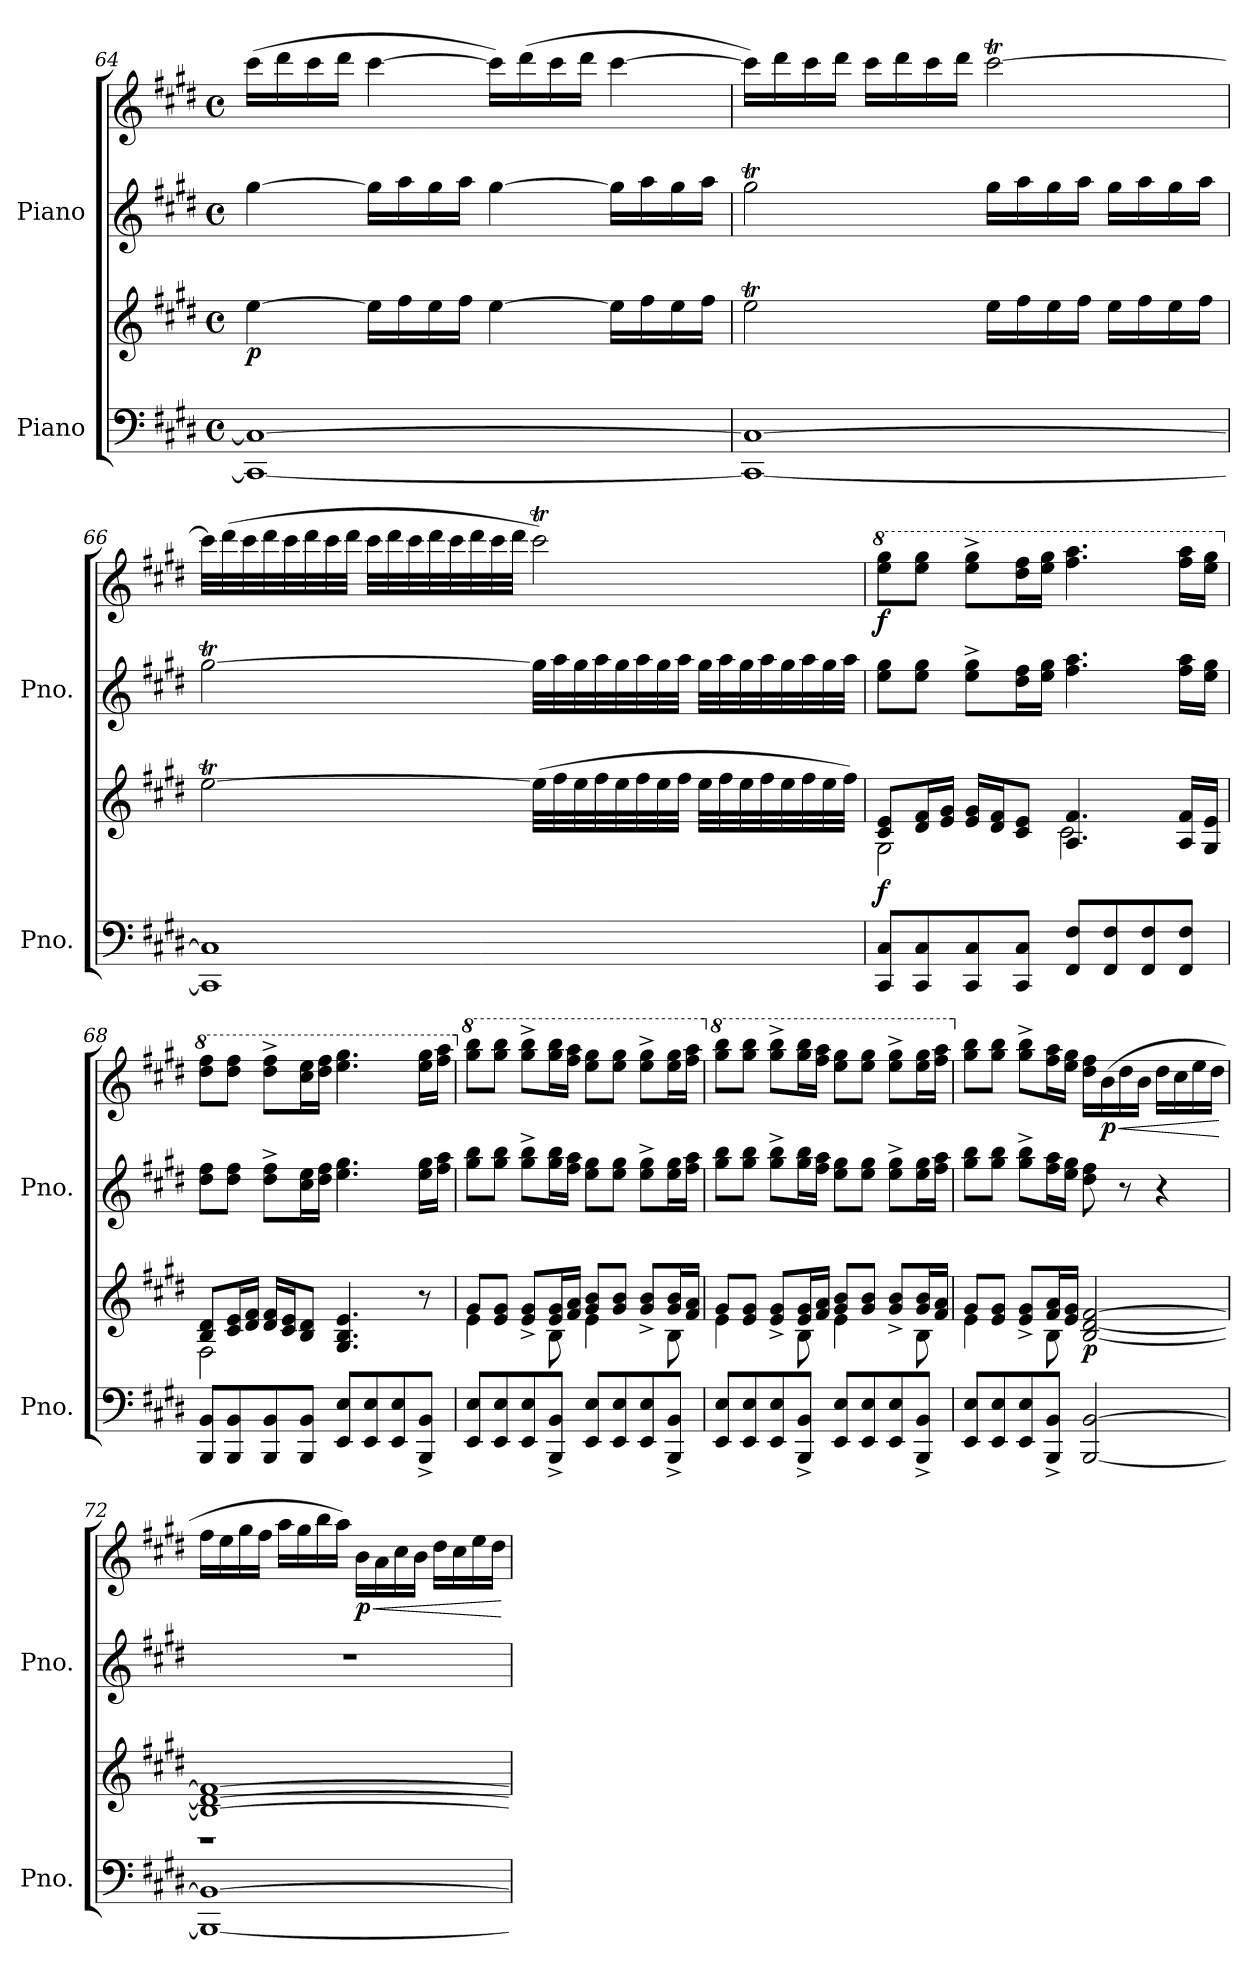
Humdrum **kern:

**kern	**kern	**dynam	**kern	**kern	**dynam
*part2	*part2	*part2	*part1	*part1	*part1
*staff4	*staff3	*staff3/4	*staff2	*staff1	*staff1/2
*I"Piano	*	*	*I"Piano	*	*
*I'Pno.	*	*	*I'Pno.	*	*
*clefF4	*clefG2	*	*clefG2	*clefG2	*
*k[f#c#g#d#]	*k[f#c#g#d#]	*	*k[f#c#g#d#]	*k[f#c#g#d#]	*
*M4/4	*M4/4	*	*M4/4	*M4/4	*
*met(c)	*met(c)	*	*met(c)	*met(c)	*
=64	=64	=64	=64	=64	=64
!	!	!LO:DY:b	!	!	!
1CC#_ 1C#_	[4ee\	p	[4gg#\	(>16ccc#\LL	.
.	.	.	.	16ddd#\	.
.	.	.	.	16ccc#\	.
.	.	.	.	16ddd#\JJ	.
.	16ee\LL]	.	16gg#\LL]	[4ccc#\	.
.	16ff#\	.	16aa\	.	.
.	16ee\	.	16gg#\	.	.
.	16ff#\JJ	.	16aa\JJ	.	.
.	[4ee\	.	[4gg#\	16ccc#\LL])	.
.	.	.	.	(>16ddd#\	.
.	.	.	.	16ccc#\	.
.	.	.	.	16ddd#\JJ	.
.	16ee\LL]	.	16gg#\LL]	[4ccc#\	.
.	16ff#\	.	16aa\	.	.
.	16ee\	.	16gg#\	.	.
.	16ff#\JJ	.	16aa\JJ	.	.
!!LO:LB:g=z
=65	=65	=65	=65	=65	=65
1CC#_ 1C#_	2eeT\	.	2gg#t\	16ccc#\LL])	.
.	.	.	.	16ddd#\	.
.	.	.	.	16ccc#\	.
.	.	.	.	16ddd#\JJ	.
.	.	.	.	16ccc#\LL	.
.	.	.	.	16ddd#\	.
.	.	.	.	16ccc#\	.
.	.	.	.	16ddd#\JJ	.
.	16ee\LL	.	16gg#\LL	[2ccc#T\	.
.	16ff#\	.	16aa\	.	.
.	16ee\	.	16gg#\	.	.
.	16ff#\JJ	.	16aa\JJ	.	.
.	16ee\LL	.	16gg#\LL	.	.
.	16ff#\	.	16aa\	.	.
.	16ee\	.	16gg#\	.	.
.	16ff#\JJ	.	16aa\JJ	.	.
!!LO:PB:g=z
=66	=66	=66	=66	=66	=66
1CC#] 1C#]	[2eeT\	.	[2gg#t\	32ccc#\LLL]	.
.	.	.	.	(>32ddd#\	.
.	.	.	.	32ccc#\	.
.	.	.	.	32ddd#\	.
.	.	.	.	32ccc#\	.
.	.	.	.	32ddd#\	.
.	.	.	.	32ccc#\	.
.	.	.	.	32ddd#\JJJ	.
.	.	.	.	32ccc#\LLL	.
.	.	.	.	32ddd#\	.
.	.	.	.	32ccc#\	.
.	.	.	.	32ddd#\	.
.	.	.	.	32ccc#\	.
.	.	.	.	32ddd#\	.
.	.	.	.	32ccc#\	.
.	.	.	.	32ddd#\JJJ	.
.	(>32ee\LLL]	.	32gg#\LLL]	2ccc#T\)	.
.	32ff#\	.	32aa\	.	.
.	32ee\	.	32gg#\	.	.
.	32ff#\	.	32aa\	.	.
.	32ee\	.	32gg#\	.	.
.	32ff#\	.	32aa\	.	.
.	32ee\	.	32gg#\	.	.
.	32ff#\JJJ	.	32aa\JJJ	.	.
.	32ee\LLL	.	32gg#\LLL	.	.
.	32ff#\	.	32aa\	.	.
.	32ee\	.	32gg#\	.	.
.	32ff#\	.	32aa\	.	.
.	32ee\	.	32gg#\	.	.
.	32ff#\	.	32aa\	.	.
.	32ee\	.	32gg#\	.	.
.	32ff#\JJJ)	.	32aa\JJJ	.	.
!!LO:LB:g=z
=67	=67	=67	=67	=67	=67
*	*^	*	*	*	*
*	*	*	*	*	*8va	*
!	!	!	!LO:DY:b	!	!	!LO:DY:b
8CC#/ 8C#/L	8c#/ 8e/L	2G#\	f	8ee\ 8gg#\L	8eee\ 8ggg#\L	f
8CC#/ 8C#/	16d#/ 16f#/L	.	.	8ee\ 8gg#\J	8eee\ 8ggg#\J	.
.	16e/ 16g#/JJ	.	.	.	.	.
8CC#/ 8C#/	16e/ 16g#/LL	.	.	8ee\^ 8gg#\^L	8eee\^ 8ggg#\^L	.
.	16d#/ 16f#/J	.	.	.	.	.
8CC#/ 8C#/J	8c#/ 8e/J	.	.	16dd#\ 16ff#\L	16ddd#\ 16fff#\L	.
.	.	.	.	16ee\ 16gg#\JJ	16eee\ 16ggg#\JJ	.
8FF#/ 8F#/L	4.A/ 4.f#/	2c#\	.	4.ff#\ 4.aa\	4.fff#\ 4.aaa\	.
8FF#/ 8F#/	.	.	.	.	.	.
8FF#/ 8F#/	.	.	.	.	.	.
8FF#/ 8F#/J	16A/ 16f#/LL	.	.	16ff#\ 16aa\LL	16fff#\ 16aaa\LL	.
.	16G#/ 16e/JJ	.	.	16ee\ 16gg#\JJ	16eee\ 16ggg#\JJ	.
=68	=68	=68	=68	=68	=68	=68
*	*	*	*	*	*X8va	*
*	*	*	*	*	*8va	*
8BBB/ 8BB/L	8B/ 8d#/L	2F#\	.	8dd#\ 8ff#\L	8ddd#\ 8fff#\L	.
8BBB/ 8BB/	16c#/ 16e/L	.	.	8dd#\ 8ff#\J	8ddd#\ 8fff#\J	.
.	16d#/ 16f#/JJ	.	.	.	.	.
8BBB/ 8BB/	16d#/ 16f#/LL	.	.	8dd#\^ 8ff#\^L	8ddd#\^ 8fff#\^L	.
.	16c#/ 16e/J	.	.	.	.	.
8BBB/ 8BB/J	8B/ 8d#/J	.	.	16cc#\ 16ee\L	16ccc#\ 16eee\L	.
.	.	.	.	16dd#\ 16ff#\JJ	16ddd#\ 16fff#\JJ	.
8EE/ 8E/L	4.G#/ 4.B/ 4.e/	2ryy	.	4.ee\ 4.gg#\	4.eee\ 4.ggg#\	.
8EE/ 8E/	.	.	.	.	.	.
8EE/ 8E/	.	.	.	.	.	.
8BBB/^ 8BB/^J	8r	.	.	16ee\ 16gg#\LL	16eee\ 16ggg#\LL	.
.	.	.	.	16ff#\ 16aa\JJ	16fff#\ 16aaa\JJ	.
=69	=69	=69	=69	=69	=69	=69
*	*	*	*	*	*X8va	*
*	*	*	*	*	*8va	*
8EE/ 8E/L	8g#/L	4e\	.	8gg#\ 8bb\L	8ggg#\ 8bbb\L	.
8EE/ 8E/	8e/ 8g#/J	.	.	8gg#\ 8bb\J	8ggg#\ 8bbb\J	.
8EE/ 8E/	8e/^ 8g#/^L	8ryy	.	8gg#\^ 8bb\^L	8ggg#\^ 8bbb\^L	.
8BBB/^ 8BB/^J	16e/ 16g#/L	8B\	.	16gg#\ 16bb\L	16ggg#\ 16bbb\L	.
.	16f#/ 16a/JJ	.	.	16ff#\ 16aa\JJ	16fff#\ 16aaa\JJ	.
8EE/ 8E/L	8g#/ 8b/L	4e\	.	8ee\ 8gg#\L	8eee\ 8ggg#\L	.
8EE/ 8E/	8g#/ 8b/J	.	.	8ee\ 8gg#\J	8eee\ 8ggg#\J	.
8EE/ 8E/	8g#/^ 8b/^L	8ryy	.	8ee\^ 8gg#\^L	8eee\^ 8ggg#\^L	.
8BBB/^ 8BB/^J	16g#/ 16b/L	8B\	.	16ee\ 16gg#\L	16eee\ 16ggg#\L	.
.	16f#/ 16a/JJ	.	.	16ff#\ 16aa\JJ	16fff#\ 16aaa\JJ	.
!!LO:PB:g=z
=70	=70	=70	=70	=70	=70	=70
*	*	*	*	*	*X8va	*
*	*	*	*	*	*8va	*
8EE/ 8E/L	8g#/L	4e\	.	8gg#\ 8bb\L	8ggg#\ 8bbb\L	.
8EE/ 8E/	8e/ 8g#/J	.	.	8gg#\ 8bb\J	8ggg#\ 8bbb\J	.
8EE/ 8E/	8e/^ 8g#/^L	8ryy	.	8gg#\^ 8bb\^L	8ggg#\^ 8bbb\^L	.
8BBB/^ 8BB/^J	16e/ 16g#/L	8B\	.	16gg#\ 16bb\L	16ggg#\ 16bbb\L	.
.	16f#/ 16a/JJ	.	.	16ff#\ 16aa\JJ	16fff#\ 16aaa\JJ	.
8EE/ 8E/L	8g#/ 8b/L	4e\	.	8ee\ 8gg#\L	8eee\ 8ggg#\L	.
8EE/ 8E/	8g#/ 8b/J	.	.	8ee\ 8gg#\J	8eee\ 8ggg#\J	.
8EE/ 8E/	8g#/^ 8b/^L	8ryy	.	8ee\^ 8gg#\^L	8eee\^ 8ggg#\^L	.
8BBB/^ 8BB/^J	16g#/ 16b/L	8B\	.	16ee\ 16gg#\L	16eee\ 16ggg#\L	.
.	16f#/ 16a/JJ	.	.	16ff#\ 16aa\JJ	16fff#\ 16aaa\JJ	.
=71	=71	=71	=71	=71	=71	=71
*	*	*	*	*8va	*	*
*	*	*	*	*	*X8va	*
8EE/ 8E/L	8g#/L	4e\	.	8ggg#\ 8bbb\L	8gg#\ 8bb\L	.
8EE/ 8E/	8e/ 8g#/J	.	.	8ggg#\ 8bbb\J	8gg#\ 8bb\J	.
8EE/ 8E/	8e/^ 8g#/^L	8ryy	.	8ggg#\^ 8bbb\^L	8gg#\^ 8bb\^L	.
8BBB/^ 8BB/^J	16f#/ 16a/L	8B\	.	16fff#\ 16aaa\L	16ff#\ 16aa\L	.
.	16e/ 16g#/JJ	.	.	16eee\ 16ggg#\JJ	16ee\ 16gg#\JJ	.
!	!	!	!LO:DY:b	!	!	!
[2BBB/ [2BB/	[2B/ [2d#/ [2f#/	2ryy	p	8ddd#\ 8fff#\	16dd#\ 16ff#\LL	.
!	!	!	!	!	!	!LO:HP:b
!	!	!	!	!	!	!LO:DY:n=1:b
.	.	.	.	.	(>16b\	< p
.	.	.	.	8r	16dd#\	.
.	.	.	.	.	16b\JJ	.
.	.	.	.	4r	16dd#\LL	.
.	.	.	.	.	16cc#\	.
.	.	.	.	.	16ee\	.
.	.	.	.	.	16dd#\JJ	.
*	*v	*v	*	*	*	*
.	.	.	.	.	[
=72	=72	=72	=72	=72	=72
*	*^	*	*	*	*
*	*	*	*	*X8va	*	*
1BBB_ 1BB_	1B_ 1d#_ 1f#_	1r	.	1r	16ff#\LL	.
.	.	.	.	.	16ee\	.
.	.	.	.	.	16gg#\	.
.	.	.	.	.	16ff#\JJ	.
.	.	.	.	.	16aa\LL	.
.	.	.	.	.	16gg#\	.
.	.	.	.	.	16bb\	.
.	.	.	.	.	16aa\JJ)	.
!	!	!	!	!	!	!LO:HP:b
!	!	!	!	!	!	!LO:DY:n=1:b
.	.	.	.	.	16b\LL	< p
.	.	.	.	.	16a\	.
.	.	.	.	.	16cc#\	.
.	.	.	.	.	16b\JJ	.
.	.	.	.	.	16dd#\LL	.
.	.	.	.	.	16cc#\	.
.	.	.	.	.	16ee\	.
.	.	.	.	.	16dd#\JJ	.
*	*v	*v	*	*	*	*
.	.	.	.	.	[
=	=	=	=	=	=
*-	*-	*-	*-	*-	*-
